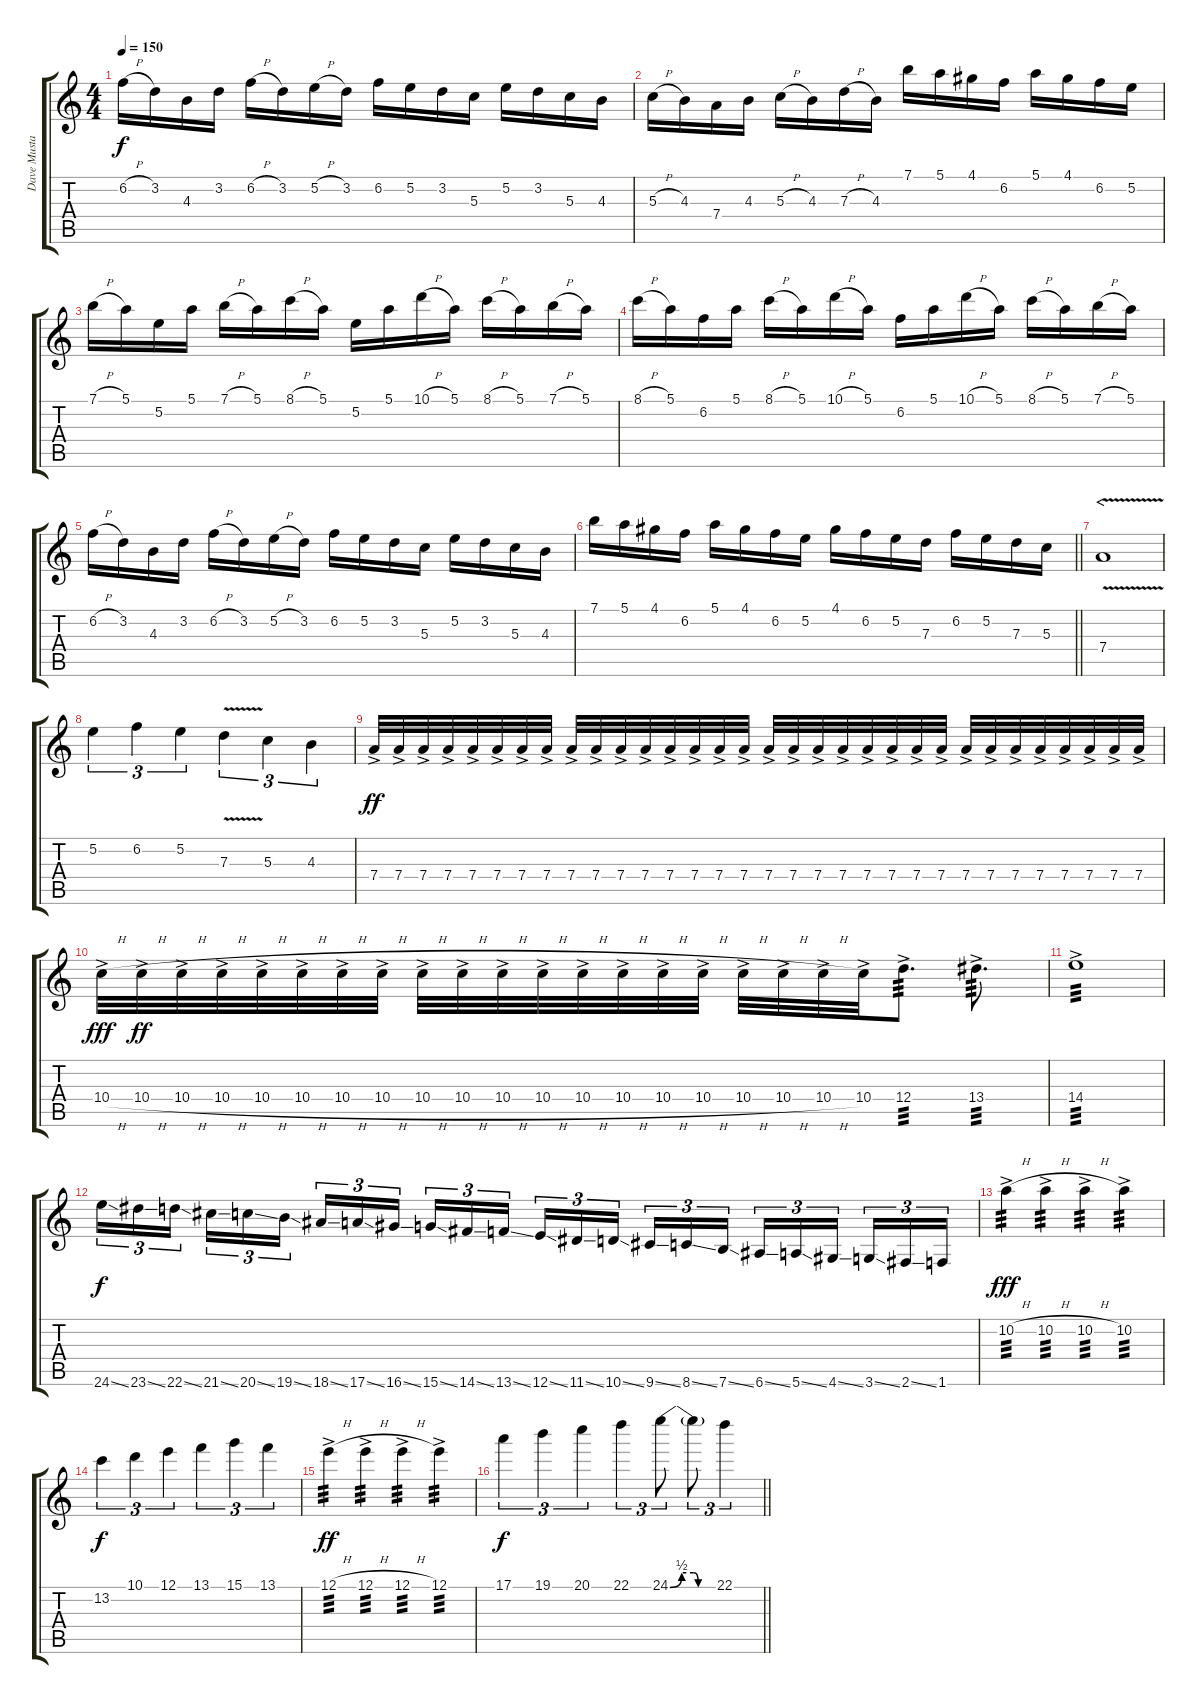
\track ("Dave Mustaine" "Dave Musta") {instrument distortionguitar}
\staff {score tabs}
\tuning (E4 B3 G3 D3 A2 E2) {hide}
\ts (4 4)
\tempo 150
\clef g2
\ks c
6.2{h}.16{dy f} 3.2.16 4.3.16 3.2.16 6.2{h}.16 3.2.16 5.2{h}.16 3.2.16 6.2.16 5.2.16 3.2.16 5.3.16 5.2.16 3.2.16 5.3.16 4.3.16 |
5.3{h}.16 4.3.16 7.4.16 4.3.16 5.3{h}.16 4.3.16 7.3{h}.16 4.3.16 7.1.16 5.1.16 4.1.16 6.2.16 5.1.16 4.1.16 6.2.16 5.2.16 |
7.1{h}.16 5.1.16 5.2.16 5.1.16 7.1{h}.16 5.1.16 8.1{h}.16 5.1.16 5.2.16 5.1.16 10.1{h}.16 5.1.16 8.1{h}.16 5.1.16 7.1{h}.16 5.1.16 |
8.1{h}.16 5.1.16 6.2.16 5.1.16 8.1{h}.16 5.1.16 10.1{h}.16 5.1.16 6.2.16 5.1.16 10.1{h}.16 5.1.16 8.1{h}.16 5.1.16 7.1{h}.16 5.1.16 |
6.2{h}.16 3.2.16 4.3.16 3.2.16 6.2{h}.16 3.2.16 5.2{h}.16 3.2.16 6.2.16 5.2.16 3.2.16 5.3.16 5.2.16 3.2.16 5.3.16 4.3.16 |
\barLineRight lightlight
7.1.16 5.1.16 4.1.16 6.2.16 5.1.16 4.1.16 6.2.16 5.2.16 4.1.16 6.2.16 5.2.16 7.3.16 6.2.16 5.2.16 7.3.16 5.3.16 |
\section ("" "<")
7.4{v}.1 |
5.2.4{tu (3 2)} 6.2.4{tu (3 2)} 5.2.4{tu (3 2)} 7.3{v}.4{tu (3 2)} 5.3.4{tu (3 2)} 4.3.4{tu (3 2)} |
7.4{ac}.32{dy ff} 7.4{ac}.32 7.4{ac}.32 7.4{ac}.32 7.4{ac}.32 7.4{ac}.32 7.4{ac}.32 7.4{ac}.32 7.4{ac}.32 7.4{ac}.32 7.4{ac}.32 7.4{ac}.32 7.4{ac}.32 7.4{ac}.32 7.4{ac}.32 7.4{ac}.32 7.4{ac}.32 7.4{ac}.32 7.4{ac}.32 7.4{ac}.32 7.4{ac}.32 7.4{ac}.32 7.4{ac}.32 7.4{ac}.32 7.4{ac}.32 7.4{ac}.32 7.4{ac}.32 7.4{ac}.32 7.4{ac}.32 7.4{ac}.32 7.4{ac}.32 7.4{ac}.32 |
10.4{h ac}.32{dy fff} 10.4{h ac}.32{dy ff} 10.4{h ac}.32 10.4{h ac}.32 10.4{h ac}.32 10.4{h ac}.32 10.4{h ac}.32 10.4{h ac}.32 10.4{h ac}.32 10.4{h ac}.32 10.4{h ac}.32 10.4{h ac}.32 10.4{h ac}.32 10.4{h ac}.32 10.4{h ac}.32 10.4{h ac}.32 10.4{h ac}.32 10.4{h ac}.32 10.4{h ac}.32 10.4{ac}.32 12.4{ac}.8{d tp 3} 13.4{ac}.8{d tp 3} |
14.4{ac}.1{tp 3} |
24.6{ss}.16{tu (3 2) dy f} 23.6{ss}.16{tu (3 2)} 22.6{ss}.16{tu (3 2) beam splitsecondary} 21.6{ss}.16{tu (3 2)} 20.6{ss}.16{tu (3 2)} 19.6{ss}.16{tu (3 2)} 18.6{ss}.16{tu (3 2)} 17.6{ss}.16{tu (3 2)} 16.6{ss}.16{tu (3 2) beam splitsecondary} 15.6{ss}.16{tu (3 2)} 14.6{ss}.16{tu (3 2)} 13.6{ss}.16{tu (3 2)} 12.6{ss}.16{tu (3 2)} 11.6{ss}.16{tu (3 2)} 10.6{ss}.16{tu (3 2) beam splitsecondary} 9.6{ss}.16{tu (3 2)} 8.6{ss}.16{tu (3 2)} 7.6{ss}.16{tu (3 2)} 6.6{ss}.16{tu (3 2)} 5.6{ss}.16{tu (3 2)} 4.6{ss}.16{tu (3 2) beam splitsecondary} 3.6{ss}.16{tu (3 2)} 2.6{ss}.16{tu (3 2)} 1.6.16{tu (3 2)} |
10.2{h ac}.4{tp 3 dy fff} 10.2{h ac}.4{tp 3} 10.2{h ac}.4{tp 3} 10.2{ac}.4{tp 3} |
13.2.4{tu (3 2) dy f} 10.1.4{tu (3 2)} 12.1.4{tu (3 2)} 13.1.4{tu (3 2)} 15.1.4{tu (3 2)} 13.1.4{tu (3 2)} |
12.1{h ac}.4{tp 3 dy ff} 12.1{h ac}.4{tp 3} 12.1{h ac}.4{tp 3} 12.1{ac}.4{tp 3} |
\barLineRight lightlight
17.1.4{tu (3 2) dy f} 19.1.4{tu (3 2)} 20.1.4{tu (3 2)} 22.1.4{tu (3 2)} 24.1{be (custom 0 0 15 2 30 2 36 0 45 0 60 0)}.8{tu (3 2)} 24.1{t}.8{tu (3 2)} 22.1.4{tu (3 2)}
